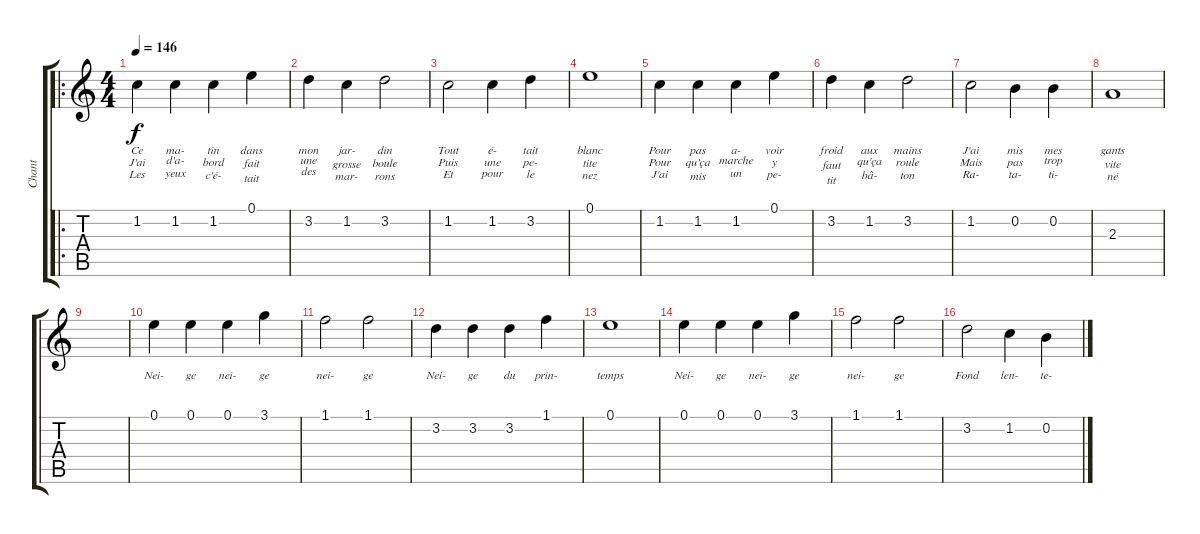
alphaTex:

\track ("Chant" "Chant") {instrument acousticguitarnylon}
\staff {score tabs}
\tuning (E4 B3 G3 D3 A2 E2) {hide}
\ro
\ts (4 4)
\tempo 146
\clef g2
\ks c
1.2.4{lyrics (0 "Ce") lyrics (1 "J'ai") lyrics (2 "Les") lyrics (3 "") lyrics (4 "") dy f instrument acousticguitarnylon} 1.2.4{lyrics (0 "ma-") lyrics (1 "d'a-") lyrics (2 "yeux") lyrics (3 "") lyrics (4 "")} 1.2.4{lyrics (0 "tin") lyrics (1 "bord") lyrics (2 "c'é-") lyrics (3 "") lyrics (4 "")} 0.1.4{lyrics (0 "dans") lyrics (1 "fait") lyrics (2 "tait") lyrics (3 "") lyrics (4 "")} |
3.2.4{lyrics (0 "mon") lyrics (1 "une") lyrics (2 "des") lyrics (3 "") lyrics (4 "")} 1.2.4{lyrics (0 "jar-") lyrics (1 "grosse") lyrics (2 "mar-") lyrics (3 "") lyrics (4 "")} 3.2.2{lyrics (0 "din") lyrics (1 "boule") lyrics (2 "rons") lyrics (3 "") lyrics (4 "")} |
1.2.2{lyrics (0 "Tout") lyrics (1 "Puis") lyrics (2 "Et") lyrics (3 "") lyrics (4 "")} 1.2.4{lyrics (0 "é-") lyrics (1 "une") lyrics (2 "pour") lyrics (3 "") lyrics (4 "")} 3.2.4{lyrics (0 "tait") lyrics (1 "pe-") lyrics (2 "le") lyrics (3 "") lyrics (4 "")} |
0.1.1{lyrics (0 "blanc") lyrics (1 "tite") lyrics (2 "nez") lyrics (3 "") lyrics (4 "")} |
1.2.4{lyrics (0 "Pour") lyrics (1 "Pour") lyrics (2 "J'ai") lyrics (3 "") lyrics (4 "")} 1.2.4{lyrics (0 "pas") lyrics (1 "qu'ça") lyrics (2 "mis") lyrics (3 "") lyrics (4 "")} 1.2.4{lyrics (0 "a-") lyrics (1 "marche") lyrics (2 "un") lyrics (3 "") lyrics (4 "")} 0.1.4{lyrics (0 "voir") lyrics (1 "y") lyrics (2 "pe-") lyrics (3 "") lyrics (4 "")} |
3.2.4{lyrics (0 "froid") lyrics (1 "faut") lyrics (2 "tit") lyrics (3 "") lyrics (4 "")} 1.2.4{lyrics (0 "aux") lyrics (1 "qu'ça") lyrics (2 "bâ-") lyrics (3 "") lyrics (4 "")} 3.2.2{lyrics (0 "mains") lyrics (1 "roule") lyrics (2 "ton") lyrics (3 "") lyrics (4 "")} |
1.2.2{lyrics (0 "J'ai") lyrics (1 "Mais") lyrics (2 "Ra-") lyrics (3 "") lyrics (4 "")} 0.2.4{lyrics (0 "mis") lyrics (1 "pas") lyrics (2 "ta-") lyrics (3 "") lyrics (4 "")} 0.2.4{lyrics (0 "mes") lyrics (1 "trop") lyrics (2 "ti-") lyrics (3 "") lyrics (4 "")} |
2.3.1{lyrics (0 "gants") lyrics (1 "vite") lyrics (2 "né") lyrics (3 "") lyrics (4 "")} |
|
0.1.4{lyrics (0 "Nei-") lyrics (1 "") lyrics (2 "") lyrics (3 "") lyrics (4 "")} 0.1.4{lyrics (0 "ge") lyrics (1 "") lyrics (2 "") lyrics (3 "") lyrics (4 "")} 0.1.4{lyrics (0 "nei-") lyrics (1 "") lyrics (2 "") lyrics (3 "") lyrics (4 "")} 3.1.4{lyrics (0 "ge") lyrics (1 "") lyrics (2 "") lyrics (3 "") lyrics (4 "")} |
1.1.2{lyrics (0 "nei-") lyrics (1 "") lyrics (2 "") lyrics (3 "") lyrics (4 "")} 1.1.2{lyrics (0 "ge") lyrics (1 "") lyrics (2 "") lyrics (3 "") lyrics (4 "")} |
3.2.4{lyrics (0 "Nei-") lyrics (1 "") lyrics (2 "") lyrics (3 "") lyrics (4 "")} 3.2.4{lyrics (0 "ge") lyrics (1 "") lyrics (2 "") lyrics (3 "") lyrics (4 "")} 3.2.4{lyrics (0 "du") lyrics (1 "") lyrics (2 "") lyrics (3 "") lyrics (4 "")} 1.1.4{lyrics (0 "prin-") lyrics (1 "") lyrics (2 "") lyrics (3 "") lyrics (4 "")} |
0.1.1{lyrics (0 "temps") lyrics (1 "") lyrics (2 "") lyrics (3 "") lyrics (4 "")} |
0.1.4{lyrics (0 "Nei-") lyrics (1 "") lyrics (2 "") lyrics (3 "") lyrics (4 "")} 0.1.4{lyrics (0 "ge") lyrics (1 "") lyrics (2 "") lyrics (3 "") lyrics (4 "")} 0.1.4{lyrics (0 "nei-") lyrics (1 "") lyrics (2 "") lyrics (3 "") lyrics (4 "")} 3.1.4{lyrics (0 "ge") lyrics (1 "") lyrics (2 "") lyrics (3 "") lyrics (4 "")} |
1.1.2{lyrics (0 "nei-") lyrics (1 "") lyrics (2 "") lyrics (3 "") lyrics (4 "")} 1.1.2{lyrics (0 "ge") lyrics (1 "") lyrics (2 "") lyrics (3 "") lyrics (4 "")} |
3.2.2{lyrics (0 "Fond") lyrics (1 "") lyrics (2 "") lyrics (3 "") lyrics (4 "")} 1.2.4{lyrics (0 "len-") lyrics (1 "") lyrics (2 "") lyrics (3 "") lyrics (4 "")} 0.2.4{lyrics (0 "te-") lyrics (1 "") lyrics (2 "") lyrics (3 "") lyrics (4 "")}
